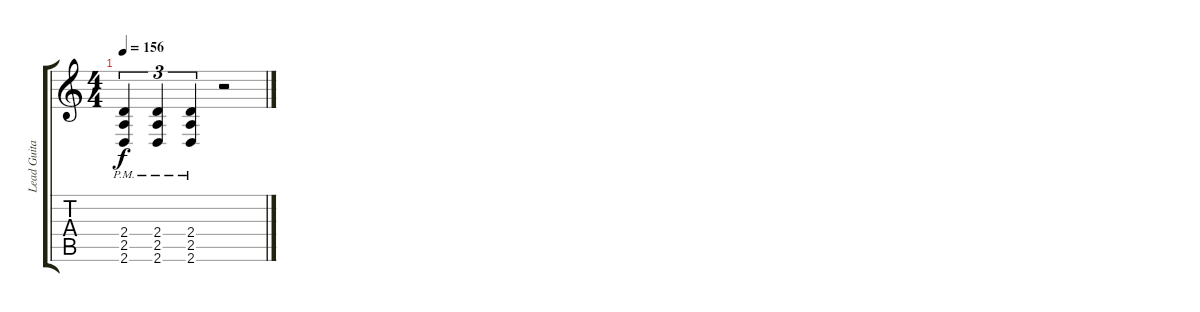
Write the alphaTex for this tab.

\track ("Lead Guitar" "Lead Guita") {instrument distortionguitar}
\staff {score tabs}
\tuning (D4 A3 F3 C3 G2 C2) {hide}
\ts (4 4)
\tempo 156
\clef g2
\ks c
(2.4{pm} 2.5{pm} 2.6{pm}).4{tu (3 2) dy f} (2.4{pm} 2.5{pm} 2.6{pm}).4{tu (3 2)} (2.4{pm} 2.5{pm} 2.6{pm}).4{tu (3 2)} r.2
